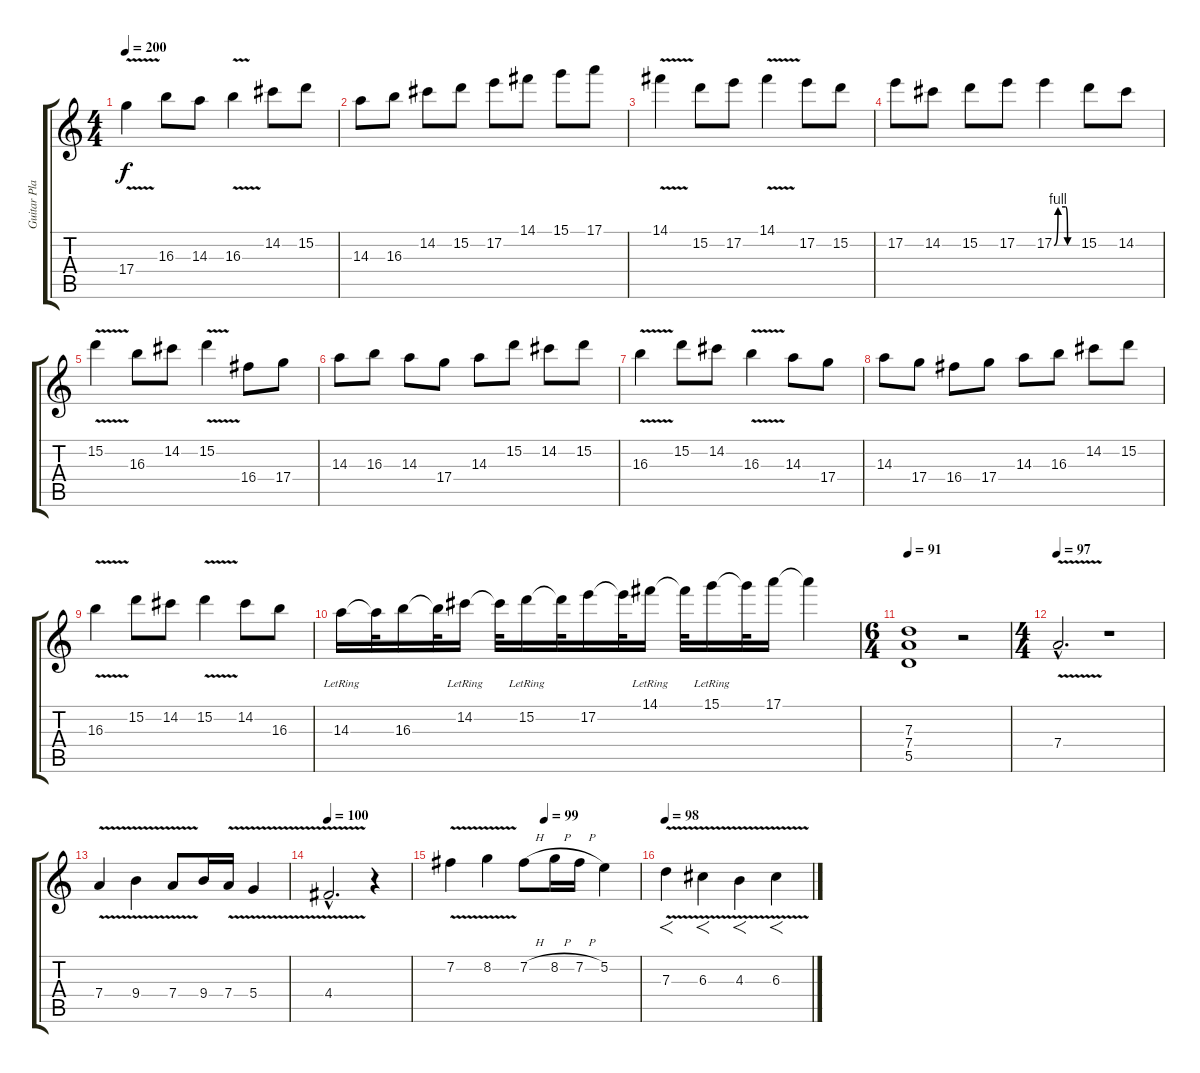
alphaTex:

\track ("Guitar Player" "Guitar Pla") {instrument distortionguitar}
\staff {score tabs}
\tuning (E4 B3 G3 D3 A2 E2) {hide}
\ts (4 4)
\tempo 200
\clef g2
\ks c
17.4{v}.4{dy f} 16.3.8 14.3.8 16.3{v}.4 14.2.8 15.2.8 |
14.3.8 16.3.8 14.2.8 15.2.8 17.2.8 14.1.8 15.1.8 17.1.8 |
14.1{v}.4 15.2.8 17.2.8 14.1{v}.4 17.2.8 15.2.8 |
17.2.8 14.2.8 15.2.8 17.2.8 17.2{be (custom 0 0 10 4 30 4 35 0 60 0)}.4 15.2.8 14.2.8 |
15.2{v}.4 16.3.8 14.2.8 15.2{v}.4 16.4.8 17.4.8 |
14.3.8 16.3.8 14.3.8 17.4.8 14.3.8 15.2.8 14.2.8 15.2.8 |
16.3{v}.4 15.2.8 14.2.8 16.3{v}.4 14.3.8 17.4.8 |
14.3.8 17.4.8 16.4.8 17.4.8 14.3.8 16.3.8 14.2.8 15.2.8 |
16.3{v}.4 15.2.8 14.2.8 15.2{v}.4 14.2.8 16.3.8 |
14.3{lr}.16 14.3{t}.32 16.3.16 16.3{t}.32 14.2{lr}.16 14.2{t}.32 15.2{lr}.16 15.2{t}.32 17.2.16 17.2{t}.32 14.1{lr}.16 14.1{t}.32 15.1{lr}.16 15.1{t}.32 17.1.16 17.1{t}.4 |
\ts (6 4)
\tempo 91
(7.3 7.4 5.5).1 r.2 |
\ts (4 4)
\tempo 97
7.4{v hac}.2{d} r.1 |
7.4{v}.4 9.4{v}.4 7.4{v}.8 9.4.16 7.4{v}.16 5.4{v}.4 |
\tempo 100
4.4{v hac}.2{d} r.4 |
\tempo (99 0.5)
7.2{v}.4 8.2{v}.4 7.2{h}.8 8.2{h}.16 7.2{h}.16 5.2.4 |
\tempo 98
7.3{v}.4{f} 6.3{v}.4{f} 4.3{v}.4{f} 6.3{v}.4{f}
